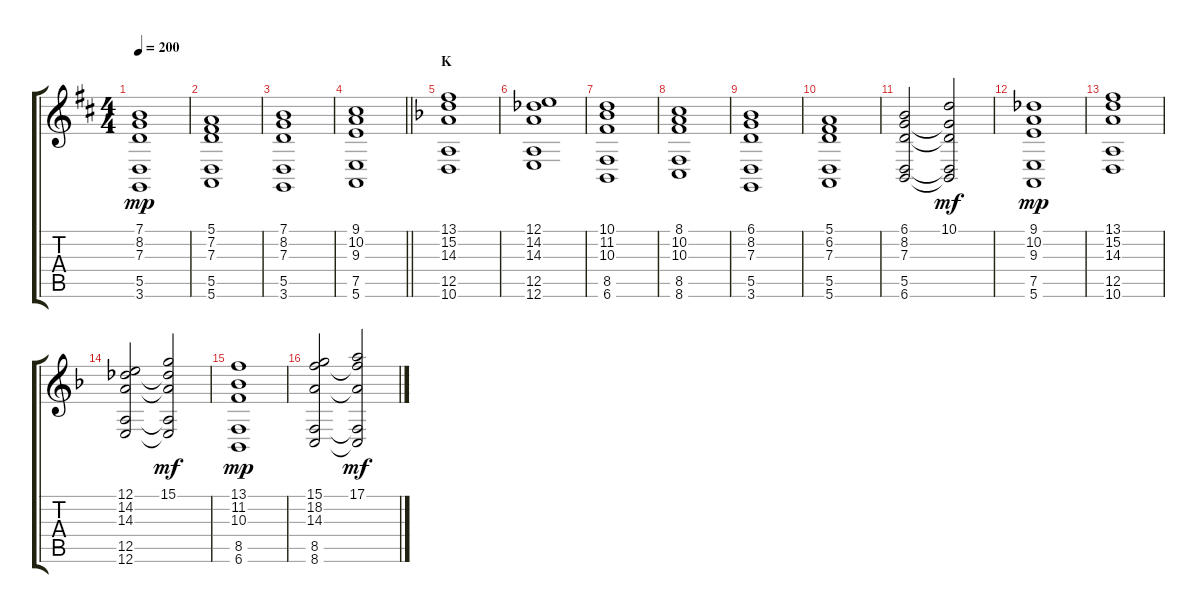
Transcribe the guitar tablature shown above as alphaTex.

\track "" {instrument stringensemble1}
\staff {score tabs}
\tuning (E4 B3 G3 D3 A2 E2) {hide}
\ts (4 4)
\tempo 200
\clef g2
\ks d
(7.1 8.2 7.3 5.5 3.6).1{dy mp} |
(5.1 7.2 7.3 5.5 5.6).1 |
(7.1 8.2 7.3 5.5 3.6).1 |
\barLineRight lightlight
(9.1 10.2 9.3 7.5 5.6).1 |
\section ("" "K")
\ks dminor
(13.1 15.2 14.3 12.5 10.6).1 |
(12.1 14.2 14.3 12.5 12.6).1 |
(10.1 11.2 10.3 8.5 6.6).1 |
(8.1 10.2 10.3 8.5 8.6).1 |
(6.1 8.2 7.3 5.5 3.6).1 |
(5.1 6.2 7.3 5.5 5.6).1 |
(6.1 8.2 7.3 5.5 6.6).2 (10.1 8.2{t} 7.3{t} 5.5{t} 6.6{t}).2{dy mf} |
(9.1 10.2 9.3 7.5 5.6).1{dy mp} |
(13.1 15.2 14.3 12.5 10.6).1 |
(12.1 14.2 14.3 12.5 12.6).2 (15.1 14.2{t} 14.3{t} 12.5{t} 12.6{t}).2{dy mf} |
(13.1 11.2 10.3 8.5 6.6).1{dy mp} |
(15.1 18.2 14.3 8.5 8.6).2 (17.1 18.2{t} 14.3{t} 8.5{t} 8.6{t}).2{dy mf}
